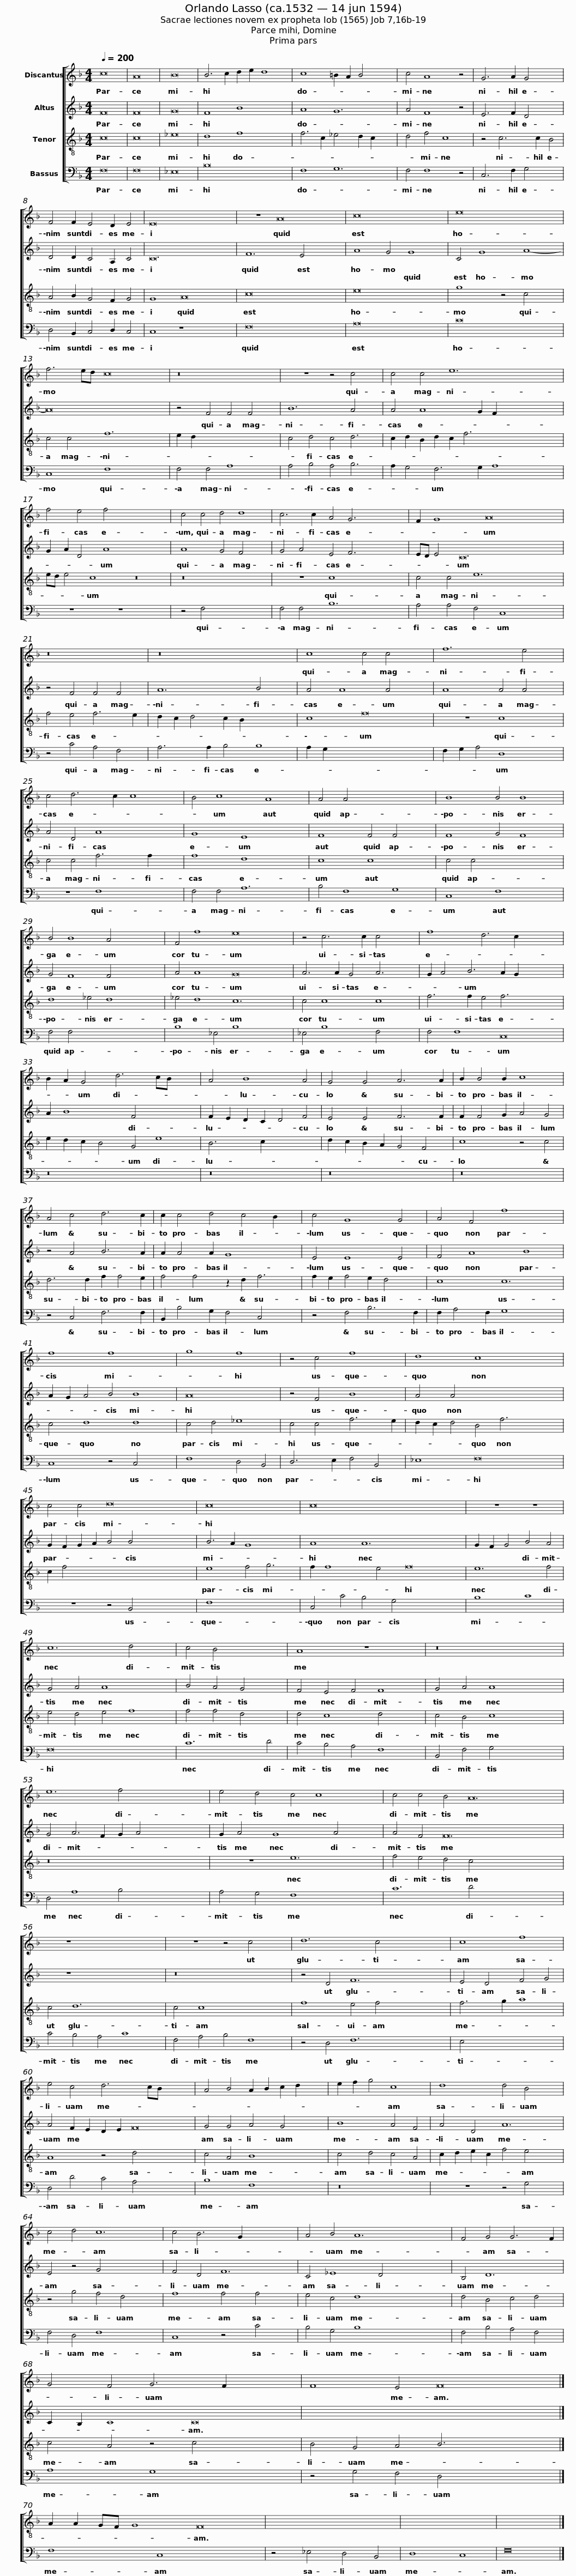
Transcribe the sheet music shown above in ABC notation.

X:1
%%score [ 1 2 3 4 ]
L:1/8
Q:1/4=200
M:4/4
I:linebreak $
K:F
V:1 treble
V:2 treble
V:3 treble-8
V:4 bass
V:1
 c16 | A16 | B16 | B6 c2 d2 e2 d8 | c8 =B2 A2 B4 x4 | %5
 c4 A8 z4 | G6 A2 G4 x4 |$ F4 F2 E4 D2 E4 | E16 x8 | z8 A16 | %10
 c16 x4 | e16 x4 | f6 ed c16 |$ z16 x2 |$ z8 z4 c4 x2 | %15
 c4 c4 e12 x10 |$ f4 e4 f4 x18 |$ c4 c4 d4 d8 |$ c6 c2 A4 G6 x8 | F2 G8 A16 x4 |$ %20
 z16 |$ z16 x4 |$ c8 c4 c4 x8 |$ f12 e4 x4 | c4 d6 c2 c8 | %25
 B4 c8 A8 |$ A4 A4 x12 |$ B8 B4 B8 |$ B4 B8 A4 x12 |$ F4 f8 e16 | %30
 z4 c6 c2 c4 x4 | f8 d6 c2 x12 |$ B2 A2 G4 d6 cB x6 |$ A4 B8 A4 |$ G4 G4 A6 A2 |$ %35
 B2 B4 B2 c8 | A4 c4 d6 c2 |$ c2 c4 d4 c4 B2 x2 |$ c4 G8 G4 |$ A4 F4 f8 x4 |$ %40
 f8 f8 x4 | g8 f8 | z4 c4 f8 |$ d8 c8 x8 |$ c4 c4 d16 x6 |$ %45
 c16- x2 |$ c16 x14 | z8 z8 |$ c12 d4 x4 | c4 B4 x8 |$ %50
 A8 z8 x4 | z16 x4 |$ e12 f4 x20 | e4 d4 c4 c8 |$ c4 c4 B4 A24 | %55
 z8 x12 |$ z8 z4 c4 x4 |$ d12 c4 x12 | c8 f8 |$ e4 c4 d6 cB x12 | %60
 A4 B4 A2 B2 c2 d2 x4 |$ e2 f2 g4 c8 |$ d8 d4 B4 x4 |$ c4 d4 c12 |$ c4 B6 G2 x8 |$ %65
 A4 B4 A12 x8 |$ F4 G4 G6 F2 | G4 F4 G6 F2 x12 |$ F8 E4 F16 |] x30 | %70
 x16 | x16 | x16 |] %73
V:2
 F16 | F16 | G16 | F8 B8 x4 | A8 G12 | %5
 A4 F8 z4 | E6 F2 D4 x4 |$ D4 D2 C4 A,2 C4 | C24 | F12 E4 x8 | %10
 A8 G4 G8 | C4 G8 A8- | A16 x8 |$ z4 F4 F4 F4 x2 |$ B12 A4 x2 | %15
 A4 A8 G2 F2 x14 |$ G2 A2 D4 A8 x14 |$ A8 G4 F4 x4 |$ G4 A4 E4 F6 x8 | ED E4 C24 |$ %20
 z4 F4 F4 F4 |$ A12 B4 x4 |$ A4 A8 A4 x8 |$ A8 A4 A4 x4 | A4 D4 A8 x4 | %25
 G8 E8 x4 |$ F8 F4 F4 x4 |$ F8 G4 F8 |$ G4 F8 F4 x12 |$ A4 A8 G16 | %30
 A6 A2 G4 A6 x2 | G2 A4 B6 A2 G2 x12 |$ A2 B8 F4 x8 |$ F2 E2 D2 C2 D4 F4 |$ E4 E4 F6 F2 |$ %35
 F2 F4 G2 A4 G4 | z4 A4 B6 A2 |$ A2 A4 A2 G8 x2 |$ E4 E8 E4 |$ F4 A8 B8 |$ %40
 A2 G2 A4 B4 B8 | A16 | z4 F4 B8 |$ A4 A4 x16 |$ G2 F2 G2 A2 B4 B4 x14 |$ %45
 B6 A2 G8 x2 |$ A8 A12 x10 | G2 F2 G4 B4 A4 |$ G4 A4 A8 x4 | B4 A4 G4 x4 |$ %50
 F4 E4 F4 F8 | G4 A4 A8 x4 |$ G4 A6 F2 G2 A4 x18 | G2 A4 G8 A4 x2 |$ A4 F4 F24 x4 | %55
 z8 x12 |$ z16 x4 |$ z4 D4 F12 x8 | E4 D4 F4 G4 |$ A4 F2 E2 D2 E2 F16 | %60
 G4 G4 A4 G4 x4 |$ B8 A4 F4 |$ A4 D4 A12 |$ E4 z4 G4 x8 |$ F4 D4 F12 |$ %65
 C4 _E8 D4 x12 |$ B,4 D12 | C2 B,2 C8 C16 |$ x28 |] x30 | %70
 x16 | x16 | x16 |] %73
V:3
 c16 | c16 | _e16 | d8 f8 x4 | f6 c2 _e4 d2 c2 x4 | %5
 d4 f4 c8 | z4 c6 c2 B4 |$ A4 B2 G4 F2 G4 | G8 A16 | c16 x8 | %10
 e16 x4 | g8 z4 c4 x4 | c4 c4 f12 x4 |$ e2 d2 x14 |$ c4 d4 c4 d6 | %15
 c2 d2 B2 d2 c2 f6 x14 |$ ed e4 c8 z16 |$ z16 x4 |$ z8 c8 x10 | c4 c4 e12 x10 |$ %20
 f4 e4 f6 e2 |$ d2 c2 d4 c2 B2 x8 |$ c8 f16 |$ z8 c8 x4 | c4 c4 f6 f2 x4 | %25
 f8 d8 x4 |$ c8 c8 x4 |$ c4 c4 x12 |$ d8 _e4 d8 x8 |$ _e4 d8 c12 x4 | %30
 c4 c8 c8 | f6 f2 e4 f6 x10 |$ e2 d2 c2 B4 G4 e8 |$ B6 c2 x8 |$ d2 c2 B2 A2 G4 F4 |$ %35
 c8 z4 c4 | d6 d2 f2 f4 e2 |$ f4 f4 z2 d2 f6 |$ f2 e2 f4 e2 d4 x2 |$ c8 c12 |$ %40
 c4 d8 d8 | c4 d4 _e8 | c4 c4 f6 e2 |$ d2 c2 d4 B4 f6 x6 |$ c2 f4 x24 |$ %45
 e8 f4 g6 |$ f2 f8 e4 f16 | e12 f4 |$ e4 d4 e4 f8 | f4 f4 d4 x4 |$ %50
 d4 c8 d4 x4 | c4 B4 c8 x4 |$ z16 x20 | z8 e12 |$ f4 e4 d4 c4 x20 | %55
 c4 d12 x4 |$ c4 c8 x8 |$ f8 e4 f4 x12 | f6 g2 a8 |$ A8 z4 d4 x12 | %60
 c4 A4 B8 x4 |$ c4 d4 c4 A4 |$ c2 d2 e2 c2 f4 e4 x4 |$ z4 g4 f4 d4 x4 |$ f8 f4 f4 x4 |$ %65
 e4 c4 d8 x12 |$ d4 B4 c4 d4 | c4 A4 z4 c4 x12 |$ B4 G4 A4 B6 x10 |] A2 A2 GF G8 F16 | %70
 x16 | x16 | x16 |] %73
V:4
 F,16 | F,16 | _E,16 | B,16 x4 | F,8 G,12 | %5
 F,4 F,8 z4 | C,6 F,2 G,4 x4 |$ D,4 B,,2 C,4 D,2 C,4 | C,8 z8 x8 | F,16 x8 | %10
 A,16 x4 | C16 x4 | C,8 F,8 x8 |$ F,4 F,4 A,8- x2 |$ A,4 B,4 A,4 B,6 | %15
 A,2 G,4 F,6 G,2 A,8 x8 |$ z8 z8 x14 |$ z4 F,4 x12 |$ F,4 F,4 B,12 x6 | A,4 A,4 F,4 C,8 x10 |$ %20
 z4 C4 A,4 F,4 |$ A,6 A,2 B,4 B,8 |$ A,2 G,2 x20 |$ F,2 G,2 A,4 D,8 x4 | z8 F,8 x4 | %25
 F,4 F,4 A,12 |$ B,4 F,8 G,8 |$ C,8 F,8 x4 |$ F,4 F,4 x20 |$ B,8 _E,4 B,8 x8 | %30
 _E,4 B,8 F,4 x4 | F,4 F,8 C,16 |$ z16 x6 |$ z16 |$ z16 |$ %35
 z16 | z4 C,4 F,6 F,2 |$ B,,2 B,4 G,2 F,4 C,4 x2 |$ z4 F,4 B,6 F,2 |$ F,2 A,4 F,2 G,8 x4 |$ %40
 C,8 z4 C,4 x4 | F,8 D,4 B,,4 | D,6 E,2 F,4 B,,4 |$ _E,8 F,16 |$ z8 z4 B,,4 x14 |$ %45
 F,8 x10 |$ C,4 C4 B,4 G,4 x14 | B,8 C8 |$ F,16 x4 | C12 D4 |$ %50
 C4 B,4 A,4 F,8 | B,,4 F,4 G,4 x8 |$ D,4 A,8 B,4 x20 | A,4 G,4 F,8 x4 |$ C12 D4 x20 | %55
 C4 B,4 A,4 C8 |$ F,4 A,4 B,4 F,8 |$ z4 D,4 F,12 x8 | E,4 x12 |$ D,4 D4 C4 A,4 x12 | %60
 B,8 F,8 x4 |$ z16 |$ z8 z4 G,4 x4 |$ F,4 D,4 F,8 x4 |$ C,8 z4 C4 x4 |$ %65
 B,4 G,4 B,8 x12 |$ F,4 B,4 A,4 F,4 | A,8 G,8 x12 |$ z4 G,4 F,4 D,4 x12 |] F,8 C,8 x14 | %70
 z4 _E,4 D,4 B,,4 | D,8 C,8 | F,16 |] %73
